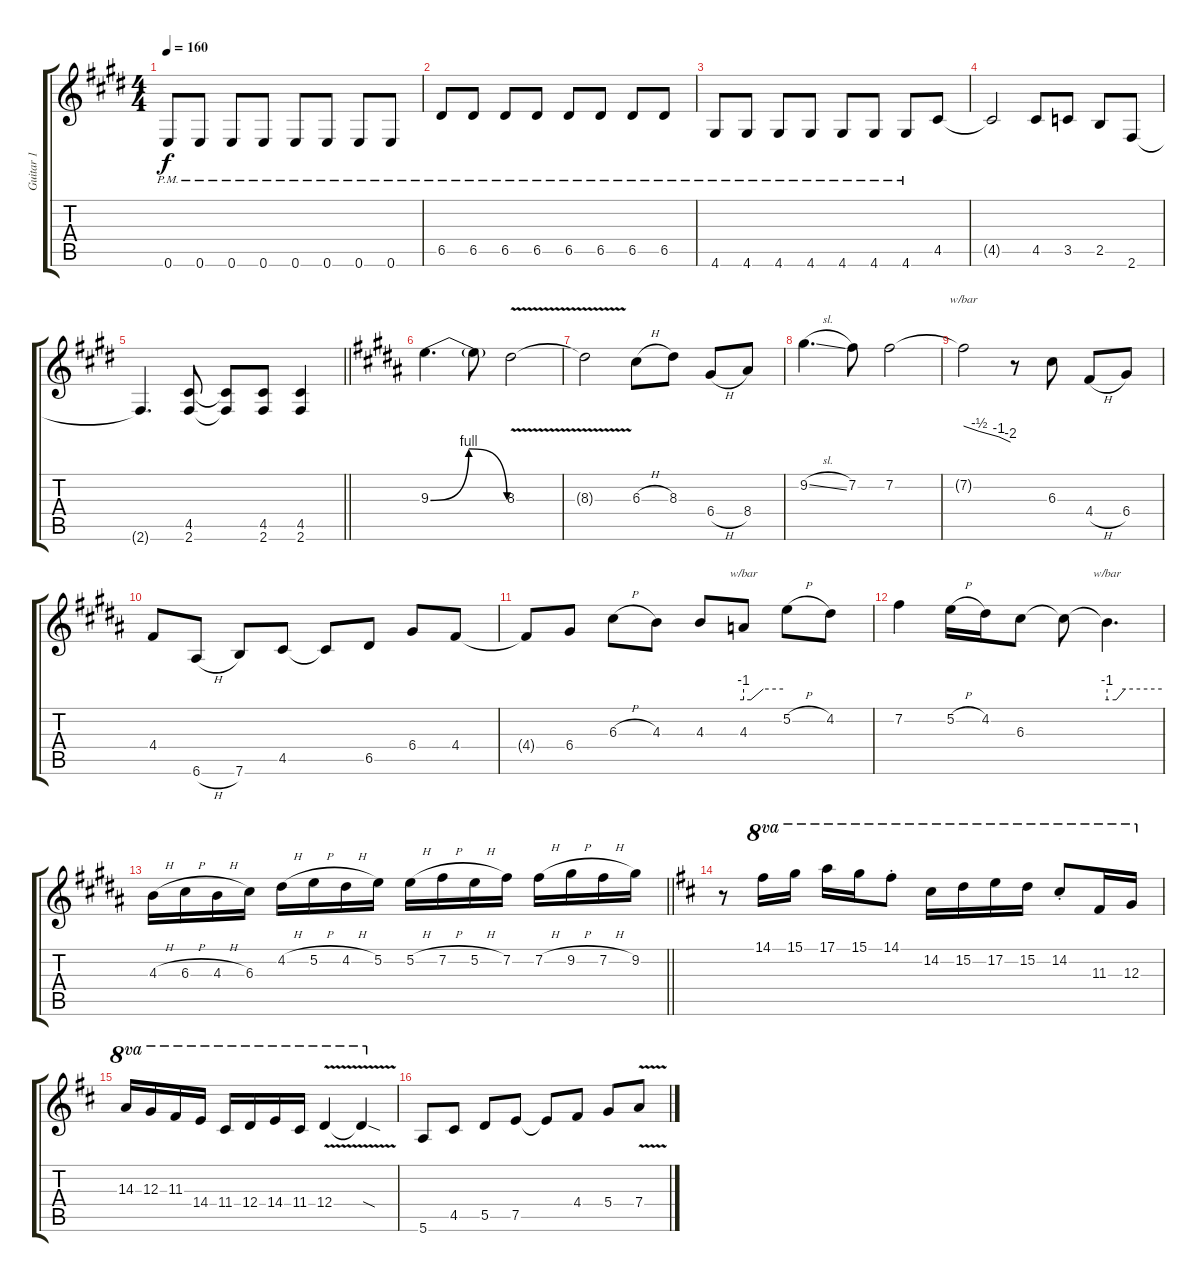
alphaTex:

\track ("Guitar 1" "Guitar 1") {instrument distortionguitar}
\staff {score tabs}
\tuning (E4 B3 G3 D3 A2 E2) {hide}
\ts (4 4)
\tempo 160
\clef g2
\ks e
0.6{pm}.8{dy f} 0.6{pm}.8 0.6{pm}.8 0.6{pm}.8 0.6{pm}.8 0.6{pm}.8 0.6{pm}.8 0.6{pm}.8 |
6.5{pm}.8 6.5{pm}.8 6.5{pm}.8 6.5{pm}.8 6.5{pm}.8 6.5{pm}.8 6.5{pm}.8 6.5{pm}.8 |
4.6{pm}.8 4.6{pm}.8 4.6{pm}.8 4.6{pm}.8 4.6{pm}.8 4.6{pm}.8 4.6{pm}.8 4.5.8 |
4.5{t}.2 4.5.8 3.5.8 2.5.8 2.6.8 |
\barLineRight lightlight
2.6{t}.4{d} (4.5 2.6).8 (4.5{t} 2.6{t}).8 (4.5 2.6).8 (4.5 2.6).4 |
\ks b
9.3{be (bendrelease 0 0 10 4 30 4 60 0)}.4{d instrument overdrivenguitar} 9.3{t}.8 8.3{v}.2 |
8.3{t}.2 6.3{h}.8 8.3.8 6.4{h}.8 8.4.8 |
9.2{sl}.4{d} 7.2.8 7.2.2 |
7.2{t}.2{tbe (custom default 0 0 20 -2 45 -4 60 -8)} r.8 6.3.8 4.4{h}.8 6.4.8 |
4.4.8 6.6{h}.8 7.6.8 4.5.8 4.5{t}.8 6.5.8 6.4.8 4.4.8 |
4.4{t}.8 6.4.8 6.3{h}.8 4.3.8 4.3.8 4.3.8{tbe (custom default 0 -4 11 -4 30 0 60 0)} 5.2{h}.8 4.2.8 |
7.2.4 5.2{h}.16 4.2.16 6.3.8 6.3{t}.8 6.3{t}.4{d tbe (custom default 0 -4 10 -4 20 0 60 0)} |
\barLineRight lightlight
4.3{h}.16 6.3{h}.16 4.3{h}.16 6.3.16 4.2{h}.16 5.2{h}.16 4.2{h}.16 5.2.16 5.2{h}.16 7.2{h}.16 5.2{h}.16 7.2.16 7.2{h}.16 9.2{h}.16 7.2{h}.16 9.2.16 |
\ks d
r.8 14.1.16{ot 8va} 15.1.16{ot 8va} 17.1.16{ot 8va} 15.1.16{ot 8va} 14.1{st}.8{ot 8va} 14.2.16{ot 8va} 15.2.16{ot 8va} 17.2.16{ot 8va} 15.2.16{ot 8va} 14.2{st}.8{ot 8va} 11.3.16{ot 8va} 12.3.16{ot 8va} |
14.3.16{ot 8va} 12.3.16{ot 8va} 11.3.16{ot 8va} 14.4.16{ot 8va} 11.4.16{ot 8va} 12.4.16{ot 8va} 14.4.16{ot 8va} 11.4.16{ot 8va} 12.4{v}.4{ot 8va} 12.4{sod t}.4{ot 8va} |
5.6.8 4.5.8 5.5.8 7.5.8 7.5{t}.8 4.4.8 5.4.8 7.4{v}.8
